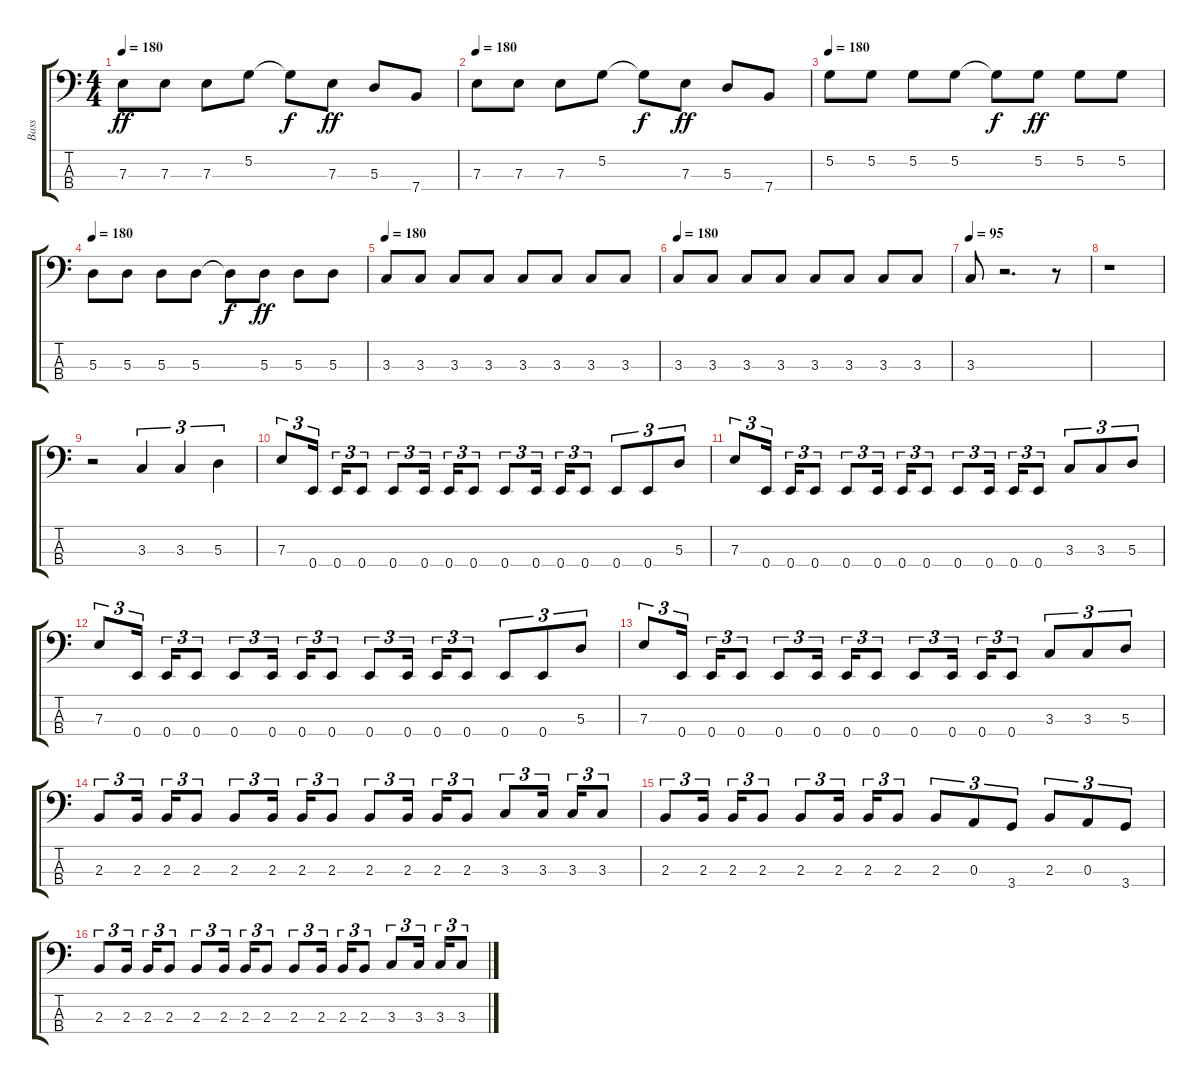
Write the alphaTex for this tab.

\track ("Bass" "Bass") {instrument electricbassfinger}
\staff {score tabs}
\tuning (G2 D2 A1 E1) {hide}
\ts (4 4)
\tempo 180
\clef f4
\ks c
7.3.8{dy ff} 7.3.8 7.3.8 5.2.8 5.2{t}.8{dy f} 7.3.8{dy ff} 5.3.8 7.4.8 |
\tempo 180
7.3.8 7.3.8 7.3.8 5.2.8 5.2{t}.8{dy f} 7.3.8{dy ff} 5.3.8 7.4.8 |
\tempo 180
5.2.8 5.2.8 5.2.8 5.2.8 5.2{t}.8{dy f} 5.2.8{dy ff} 5.2.8 5.2.8 |
\tempo 180
5.3.8 5.3.8 5.3.8 5.3.8 5.3{t}.8{dy f} 5.3.8{dy ff} 5.3.8 5.3.8 |
\tempo 180
3.3.8 3.3.8 3.3.8 3.3.8 3.3.8 3.3.8 3.3.8 3.3.8 |
\tempo 180
3.3.8 3.3.8 3.3.8 3.3.8 3.3.8 3.3.8 3.3.8 3.3.8 |
\tempo 95
3.3.8 r.2{d} r.8 |
r.1 |
r.2 3.3.4{tu (3 2)} 3.3.4{tu (3 2)} 5.3.4{tu (3 2)} |
7.3.8{tu (3 2)} 0.4.16{tu (3 2)} 0.4.16{tu (3 2)} 0.4.8{tu (3 2)} 0.4.8{tu (3 2)} 0.4.16{tu (3 2)} 0.4.16{tu (3 2)} 0.4.8{tu (3 2)} 0.4.8{tu (3 2)} 0.4.16{tu (3 2)} 0.4.16{tu (3 2)} 0.4.8{tu (3 2)} 0.4.8{tu (3 2)} 0.4.8{tu (3 2)} 5.3.8{tu (3 2)} |
7.3.8{tu (3 2)} 0.4.16{tu (3 2)} 0.4.16{tu (3 2)} 0.4.8{tu (3 2)} 0.4.8{tu (3 2)} 0.4.16{tu (3 2)} 0.4.16{tu (3 2)} 0.4.8{tu (3 2)} 0.4.8{tu (3 2)} 0.4.16{tu (3 2)} 0.4.16{tu (3 2)} 0.4.8{tu (3 2)} 3.3.8{tu (3 2)} 3.3.8{tu (3 2)} 5.3.8{tu (3 2)} |
7.3.8{tu (3 2)} 0.4.16{tu (3 2)} 0.4.16{tu (3 2)} 0.4.8{tu (3 2)} 0.4.8{tu (3 2)} 0.4.16{tu (3 2)} 0.4.16{tu (3 2)} 0.4.8{tu (3 2)} 0.4.8{tu (3 2)} 0.4.16{tu (3 2)} 0.4.16{tu (3 2)} 0.4.8{tu (3 2)} 0.4.8{tu (3 2)} 0.4.8{tu (3 2)} 5.3.8{tu (3 2)} |
7.3.8{tu (3 2)} 0.4.16{tu (3 2)} 0.4.16{tu (3 2)} 0.4.8{tu (3 2)} 0.4.8{tu (3 2)} 0.4.16{tu (3 2)} 0.4.16{tu (3 2)} 0.4.8{tu (3 2)} 0.4.8{tu (3 2)} 0.4.16{tu (3 2)} 0.4.16{tu (3 2)} 0.4.8{tu (3 2)} 3.3.8{tu (3 2)} 3.3.8{tu (3 2)} 5.3.8{tu (3 2)} |
2.3.8{tu (3 2)} 2.3.16{tu (3 2)} 2.3.16{tu (3 2)} 2.3.8{tu (3 2)} 2.3.8{tu (3 2)} 2.3.16{tu (3 2)} 2.3.16{tu (3 2)} 2.3.8{tu (3 2)} 2.3.8{tu (3 2)} 2.3.16{tu (3 2)} 2.3.16{tu (3 2)} 2.3.8{tu (3 2)} 3.3.8{tu (3 2)} 3.3.16{tu (3 2)} 3.3.16{tu (3 2)} 3.3.8{tu (3 2)} |
2.3.8{tu (3 2)} 2.3.16{tu (3 2)} 2.3.16{tu (3 2)} 2.3.8{tu (3 2)} 2.3.8{tu (3 2)} 2.3.16{tu (3 2)} 2.3.16{tu (3 2)} 2.3.8{tu (3 2)} 2.3.8{tu (3 2)} 0.3.8{tu (3 2)} 3.4.8{tu (3 2)} 2.3.8{tu (3 2)} 0.3.8{tu (3 2)} 3.4.8{tu (3 2)} |
2.3.8{tu (3 2)} 2.3.16{tu (3 2)} 2.3.16{tu (3 2)} 2.3.8{tu (3 2)} 2.3.8{tu (3 2)} 2.3.16{tu (3 2)} 2.3.16{tu (3 2)} 2.3.8{tu (3 2)} 2.3.8{tu (3 2)} 2.3.16{tu (3 2)} 2.3.16{tu (3 2)} 2.3.8{tu (3 2)} 3.3.8{tu (3 2)} 3.3.16{tu (3 2)} 3.3.16{tu (3 2)} 3.3.8{tu (3 2)}
